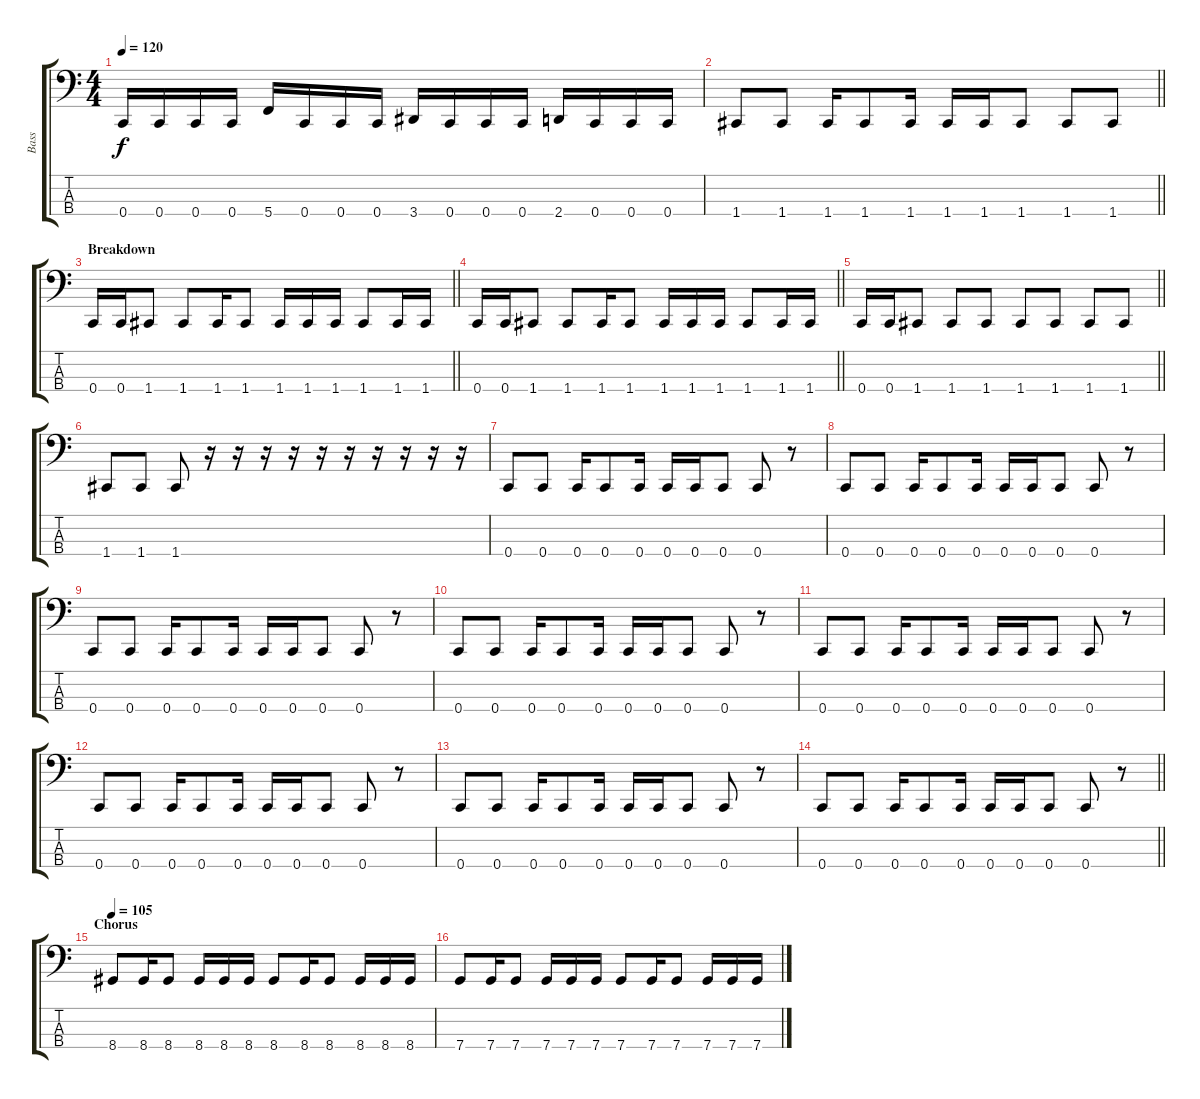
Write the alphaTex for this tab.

\track ("Bass" "Bass") {instrument electricbasspick}
\staff {score tabs}
\tuning (Eb2 Bb1 F1 C1) {hide}
\ts (4 4)
\tempo 120
\clef f4
\ks c
0.4.16{dy f} 0.4.16 0.4.16 0.4.16 5.4.16 0.4.16 0.4.16 0.4.16 3.4.16 0.4.16 0.4.16 0.4.16 2.4.16 0.4.16 0.4.16 0.4.16 |
\barLineRight lightlight
1.4.8 1.4.8 1.4.16 1.4.8 1.4.16 1.4.16 1.4.16 1.4.8 1.4.8 1.4.8 |
\section ("" "Breakdown")
\barLineRight lightlight
0.4.16 0.4.16 1.4.8 1.4.8 1.4.16 1.4.8 1.4.16 1.4.16 1.4.16 1.4.8 1.4.16 1.4.16 |
\barLineRight lightlight
0.4.16 0.4.16 1.4.8 1.4.8 1.4.16 1.4.8 1.4.16 1.4.16 1.4.16 1.4.8 1.4.16 1.4.16 |
\barLineRight lightlight
0.4.16 0.4.16 1.4.8 1.4.8 1.4.8 1.4.8 1.4.8 1.4.8 1.4.8 |
1.4.8 1.4.8 1.4.8 r.16 r.16 r.16 r.16 r.16 r.16 r.16 r.16 r.16 r.16 |
0.4.8 0.4.8 0.4.16 0.4.8 0.4.16 0.4.16 0.4.16 0.4.8 0.4.8 r.8 |
0.4.8 0.4.8 0.4.16 0.4.8 0.4.16 0.4.16 0.4.16 0.4.8 0.4.8 r.8 |
0.4.8 0.4.8 0.4.16 0.4.8 0.4.16 0.4.16 0.4.16 0.4.8 0.4.8 r.8 |
0.4.8 0.4.8 0.4.16 0.4.8 0.4.16 0.4.16 0.4.16 0.4.8 0.4.8 r.8 |
0.4.8 0.4.8 0.4.16 0.4.8 0.4.16 0.4.16 0.4.16 0.4.8 0.4.8 r.8 |
0.4.8 0.4.8 0.4.16 0.4.8 0.4.16 0.4.16 0.4.16 0.4.8 0.4.8 r.8 |
0.4.8 0.4.8 0.4.16 0.4.8 0.4.16 0.4.16 0.4.16 0.4.8 0.4.8 r.8 |
\barLineRight lightlight
0.4.8 0.4.8 0.4.16 0.4.8 0.4.16 0.4.16 0.4.16 0.4.8 0.4.8 r.8 |
\section ("" "Chorus")
\tempo 105
8.4.8 8.4.16 8.4.8 8.4.16 8.4.16 8.4.16 8.4.8 8.4.16 8.4.8 8.4.16 8.4.16 8.4.16 |
7.4.8 7.4.16 7.4.8 7.4.16 7.4.16 7.4.16 7.4.8 7.4.16 7.4.8 7.4.16 7.4.16 7.4.16
